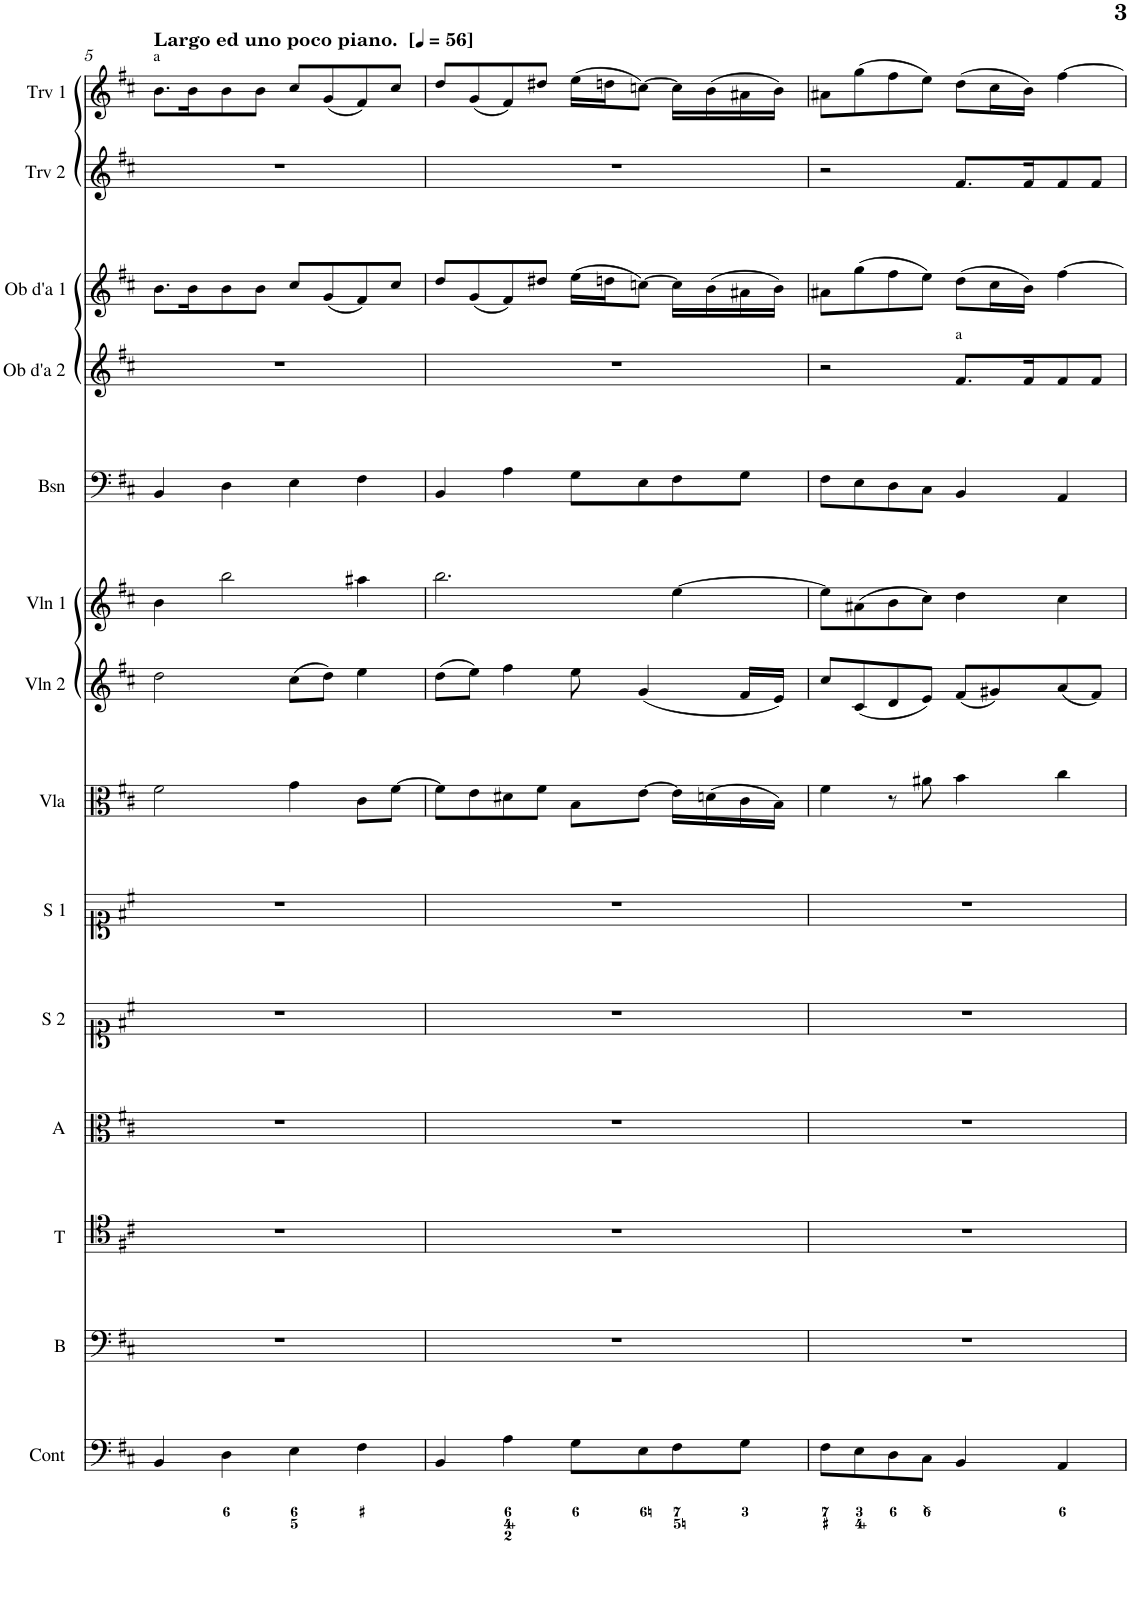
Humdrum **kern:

**kern	**kern	**kern	**kern	**kern	**kern	**kern	**kern	**kern	**kern	**kern	**kern	**kern	**kern
*part14	*part13	*part12	*part11	*part10	*part9	*part8	*part7	*part6	*part5	*part4	*part3	*part2	*part1
*staff14	*staff13	*staff12	*staff11	*staff10	*staff9	*staff8	*staff7	*staff6	*staff5	*staff4	*staff3	*staff2	*staff1
*I"Continuo	*I"Bass	*I"Tenor	*I"Alto	*I"Soprano 2	*I"Soprano 1	*I"Viola	*I"Violin 2	*I"Violin 1	*I"Bassoon	*I"Oboe d’amore 2	*I"Oboe d’amore 1	*I"Traverso 2	*I"Traverso 1
*I'Cont	*I'B	*I'T	*I'A	*I'S 2	*I'S 1	*I'Vla	*I'Vln 2	*I'Vln 1	*I'Bsn	*I'Ob d'a 2	*I'Ob d'a 1	*I'Trv 2	*I'Trv 1
!!LO:PB:g=z
*clefF4	*clefF4	*clefC4	*clefC3	*clefC1	*clefC1	*clefC3	*clefG2	*clefG2	*clefF4	*clefG2	*clefG2	*clefG2	*clefG2
*k[f#c#]	*k[f#c#]	*k[f#c#]	*k[f#c#]	*k[f#c#]	*k[f#c#]	*k[f#c#]	*k[f#c#]	*k[f#c#]	*k[f#c#]	*k[f#c#]	*k[f#c#]	*k[f#c#]	*k[f#c#]
*M4/4	*M4/4	*M4/4	*M4/4	*M4/4	*M4/4	*M4/4	*M4/4	*M4/4	*M4/4	*M4/4	*M4/4	*M4/4	*M4/4
*met(c)	*met(c)	*met(c)	*met(c)	*met(c)	*met(c)	*met(c)	*met(c)	*met(c)	*met(c)	*met(c)	*met(c)	*met(c)	*met(c)
*MM56	*MM56	*MM56	*MM56	*MM56	*MM56	*MM56	*MM56	*MM56	*MM56	*MM56	*MM56	*MM56	*MM56
=5	=5	=5	=5	=5	=5	=5	=5	=5	=5	=5	=5	=5	=5
!	!	!	!	!	!	!	!	!	!	!	!	!	!LO:TX:a:B:t=Largo ed uno poco piano.  [
!	!	!	!	!	!	!	!	!	!	!	!	!	!LO:TX:a:B:t=]
!	!	!	!	!	!	!	!	!	!	!	!	!	!LO:TX:a:t=a
4BB/	1r	1r	1r	1r	1r	2f#\	2dd\	4b\	4BB/	1r	8.b\L	1r	8.b\L
.	.	.	.	.	.	.	.	.	.	.	16b\K	.	16b\K
4D\	.	.	.	.	.	.	.	2bb\	4D\	.	8b\	.	8b\
.	.	.	.	.	.	.	.	.	.	.	8b\J	.	8b\J
4E\	.	.	.	.	.	4g\	(8cc#\L	.	4E\	.	8cc#/L	.	8cc#/L
.	.	.	.	.	.	.	8dd\J)	.	.	.	(8g/	.	(8g/
4F#\	.	.	.	.	.	8c#\L	4ee\	4aa#X\	4F#\	.	8f#/)	.	8f#/)
.	.	.	.	.	.	[8f#\J	.	.	.	.	8cc#/J	.	8cc#/J
=6	=6	=6	=6	=6	=6	=6	=6	=6	=6	=6	=6	=6	=6
4BB/	1r	1r	1r	1r	1r	8f#\L]	(8dd\L	2.bb\	4BB/	1r	8dd/L	1r	8dd/L
.	.	.	.	.	.	8e\	8ee\J)	.	.	.	(8g/	.	(8g/
4A\	.	.	.	.	.	8d#X\	4ff#\	.	4A\	.	8f#/)	.	8f#/)
.	.	.	.	.	.	8f#\J	.	.	.	.	8dd#X/J	.	8dd#X/J
8G\L	.	.	.	.	.	8B\L	8ee\	.	8G\L	.	(16ee\LL	.	(16ee\LL
.	.	.	.	.	.	.	.	.	.	.	16ddn\J	.	16ddn\J
8E\	.	.	.	.	.	[8e\J	(4g/	.	8E\	.	[8ccn\J)	.	[8ccn\J)
8F#\	.	.	.	.	.	16e\LL]	.	[4ee\	8F#\	.	16cc\LL]	.	16cc\LL]
.	.	.	.	.	.	(16dn\	.	.	.	.	(16b\	.	(16b\
8G\J	.	.	.	.	.	16c#\	16f#/LL	.	8G\J	.	16a#X\	.	16a#X\
.	.	.	.	.	.	16B\JJ)	16e/JJ)	.	.	.	16b\JJ)	.	16b\JJ)
=7	=7	=7	=7	=7	=7	=7	=7	=7	=7	=7	=7	=7	=7
8F#\L	1r	1r	1r	1r	1r	4f#\	8cc#/L	8ee\L]	8F#\L	2r	8a#X\L	2r	8a#X\L
8E\	.	.	.	.	.	.	(8c#/	(8a#X\	8E\	.	(8gg\	.	(8gg\
8D\	.	.	.	.	.	8r	8d/	8b\	8D\	.	8ff#\	.	8ff#\
8C#\J	.	.	.	.	.	8a#X\	8e/J)	8cc#\J)	8C#\J	.	8ee\J)	.	8ee\J)
!	!	!	!	!	!	!	!	!	!	!LO:TX:a:t=a	!	!	!
4BB/	.	.	.	.	.	4b\	(8f#/L	4dd\	4BB/	8.f#/L	(8dd\L	8.f#/L	(8dd\L
.	.	.	.	.	.	.	8g#X/)	.	.	.	16cc#\L	.	16cc#\L
.	.	.	.	.	.	.	.	.	.	16f#/K	16b\JJ)	16f#/K	16b\JJ)
4AA/	.	.	.	.	.	4cc#\	(8a/	4cc#\	4AA/	8f#/	[4ff#\	8f#/	[4ff#\
.	.	.	.	.	.	.	8f#/J)	.	.	8f#/J	.	8f#/J	.
=	=	=	=	=	=	=	=	=	=	=	=	=	=
*-	*-	*-	*-	*-	*-	*-	*-	*-	*-	*-	*-	*-	*-
